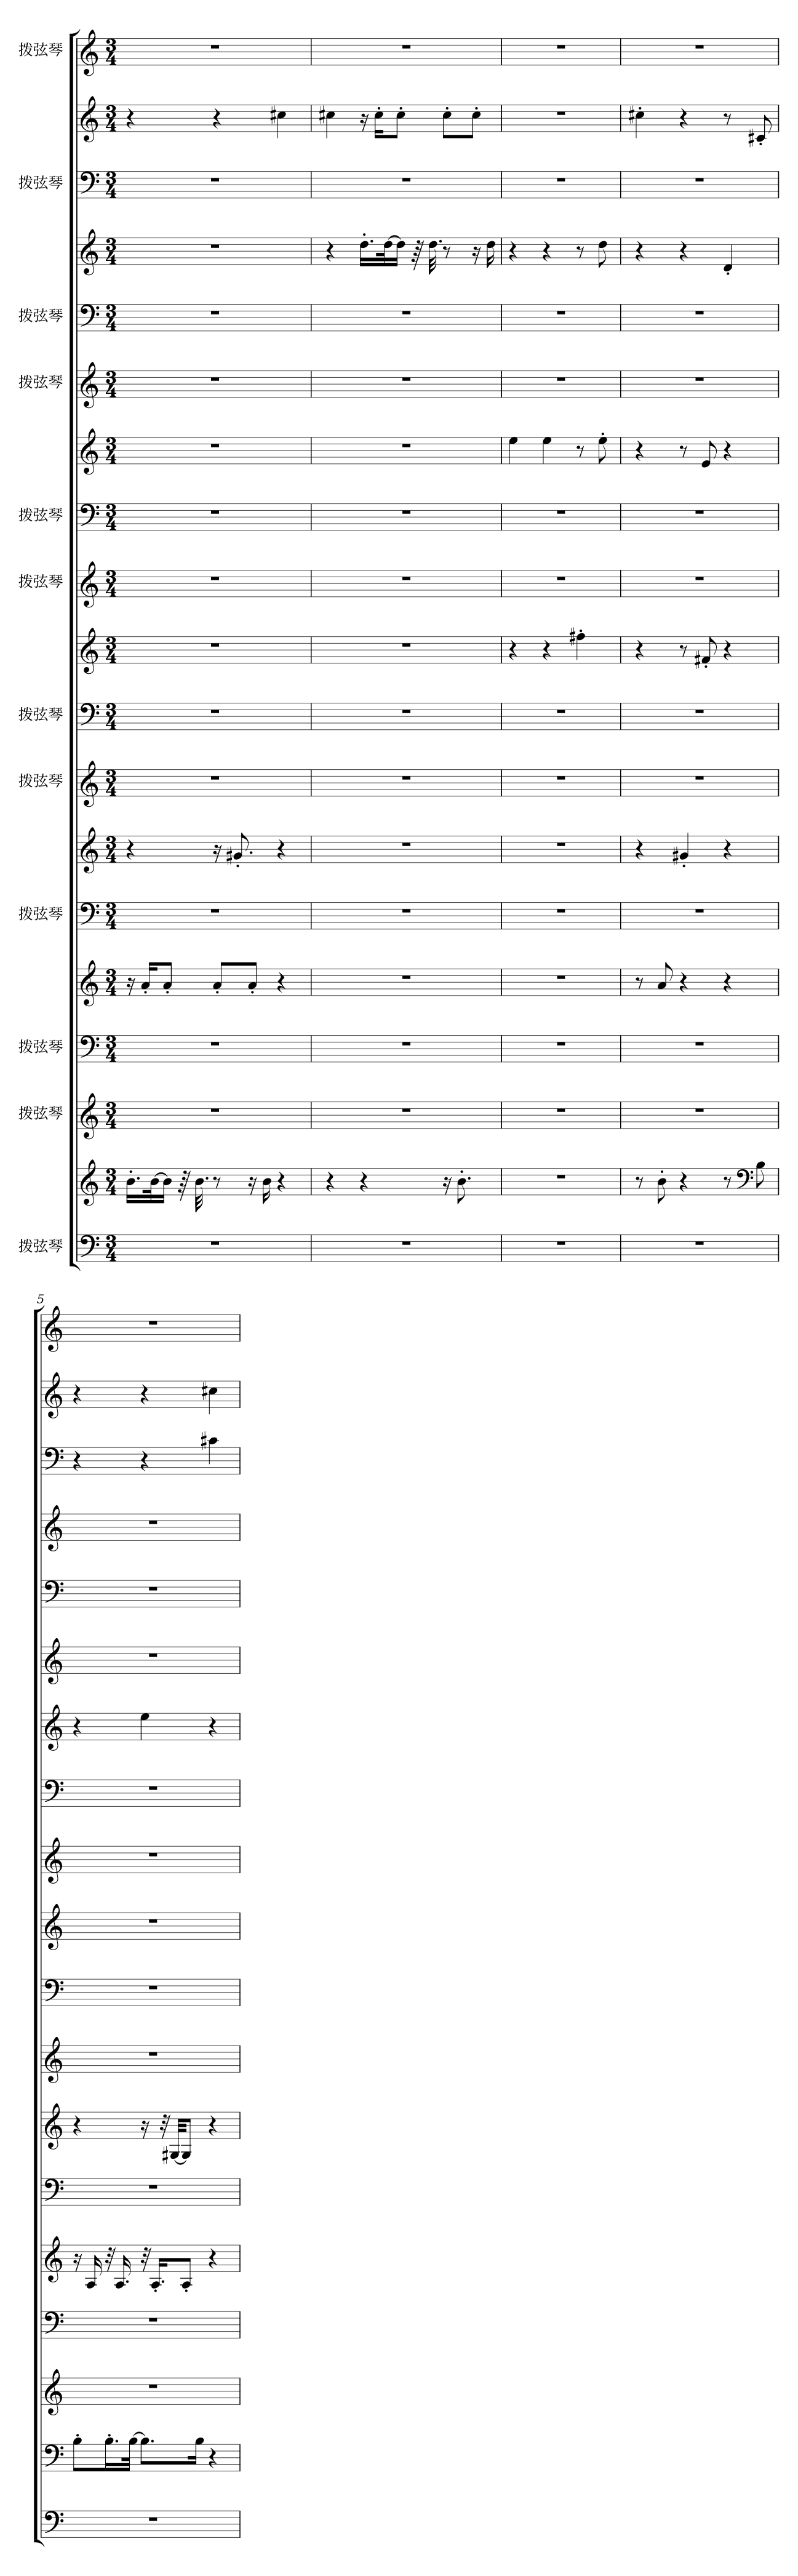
**kern	**kern	**kern	**kern	**kern	**kern	**kern	**kern	**kern	**kern	**kern	**kern	**kern	**kern	**kern	**kern	**kern	**kern	**kern
*part12	*part12	*part11	*part10	*part10	*part9	*part9	*part8	*part7	*part7	*part6	*part5	*part5	*part4	*part3	*part3	*part2	*part2	*part1
*staff19	*staff18	*staff17	*staff16	*staff15	*staff14	*staff13	*staff12	*staff11	*staff10	*staff9	*staff8	*staff7	*staff6	*staff5	*staff4	*staff3	*staff2	*staff1
*I"拨弦琴	*	*I"拨弦琴	*I"拨弦琴	*	*I"拨弦琴	*	*I"拨弦琴	*I"拨弦琴	*	*I"拨弦琴	*I"拨弦琴	*	*I"拨弦琴	*I"拨弦琴	*	*I"拨弦琴	*	*I"拨弦琴
*clefF4	*clefG2	*clefG2	*clefF4	*clefG2	*clefF4	*clefG2	*clefG2	*clefF4	*clefG2	*clefG2	*clefF4	*clefG2	*clefG2	*clefF4	*clefG2	*clefF4	*clefG2	*clefG2
*k[]	*k[]	*k[]	*k[]	*k[]	*k[]	*k[]	*k[]	*k[]	*k[]	*k[]	*k[]	*k[]	*k[]	*k[]	*k[]	*k[]	*k[]	*k[]
*M3/4	*M3/4	*M3/4	*M3/4	*M3/4	*M3/4	*M3/4	*M3/4	*M3/4	*M3/4	*M3/4	*M3/4	*M3/4	*M3/4	*M3/4	*M3/4	*M3/4	*M3/4	*M3/4
*MM129	*MM129	*MM129	*MM129	*MM129	*MM129	*MM129	*MM129	*MM129	*MM129	*MM129	*MM129	*MM129	*MM129	*MM129	*MM129	*MM129	*MM129	*MM129
=1	=1	=1	=1	=1	=1	=1	=1	=1	=1	=1	=1	=1	=1	=1	=1	=1	=1	=1
2.r	16.b'\LL	2.r	2.r	16r	2.r	4r	2.r	2.r	2.r	2.r	2.r	2.r	2.r	2.r	2.r	2.r	4r	2.r
.	.	.	.	16a'/KL	.	.	.	.	.	.	.	.	.	.	.	.	.	.
.	[32b\K	.	.	.	.	.	.	.	.	.	.	.	.	.	.	.	.	.
.	16b\JJ]	.	.	8a'/J	.	.	.	.	.	.	.	.	.	.	.	.	.	.
.	64r	.	.	.	.	.	.	.	.	.	.	.	.	.	.	.	.	.
.	32.b\	.	.	.	.	.	.	.	.	.	.	.	.	.	.	.	.	.
.	8r	.	.	8a'/L	.	16r	.	.	.	.	.	.	.	.	.	.	4r	.
.	.	.	.	.	.	8.g#X'/	.	.	.	.	.	.	.	.	.	.	.	.
.	16r	.	.	8a'/J	.	.	.	.	.	.	.	.	.	.	.	.	.	.
.	16b\	.	.	.	.	.	.	.	.	.	.	.	.	.	.	.	.	.
.	4r	.	.	4r	.	4r	.	.	.	.	.	.	.	.	.	.	4cc#X\	.
=2	=2	=2	=2	=2	=2	=2	=2	=2	=2	=2	=2	=2	=2	=2	=2	=2	=2	=2
2.r	4r	2.r	2.r	2.r	2.r	2.r	2.r	2.r	2.r	2.r	2.r	2.r	2.r	2.r	4r	2.r	4cc#X\	2.r
.	4r	.	.	.	.	.	.	.	.	.	.	.	.	.	16.dd'\LL	.	16r	.
.	.	.	.	.	.	.	.	.	.	.	.	.	.	.	.	.	16cc#'\KL	.
.	.	.	.	.	.	.	.	.	.	.	.	.	.	.	[32dd\K	.	.	.
.	.	.	.	.	.	.	.	.	.	.	.	.	.	.	16dd\JJ]	.	8cc#'\J	.
.	.	.	.	.	.	.	.	.	.	.	.	.	.	.	64r	.	.	.
.	.	.	.	.	.	.	.	.	.	.	.	.	.	.	32.dd\	.	.	.
.	16r	.	.	.	.	.	.	.	.	.	.	.	.	.	8r	.	8cc#'\L	.
.	8.b'\	.	.	.	.	.	.	.	.	.	.	.	.	.	.	.	.	.
.	.	.	.	.	.	.	.	.	.	.	.	.	.	.	16r	.	8cc#'\J	.
.	.	.	.	.	.	.	.	.	.	.	.	.	.	.	16dd\	.	.	.
=3	=3	=3	=3	=3	=3	=3	=3	=3	=3	=3	=3	=3	=3	=3	=3	=3	=3	=3
2.r	2.r	2.r	2.r	2.r	2.r	2.r	2.r	2.r	4r	2.r	2.r	4ee\	2.r	2.r	4r	2.r	2.r	2.r
.	.	.	.	.	.	.	.	.	4r	.	.	4ee\	.	.	4r	.	.	.
.	.	.	.	.	.	.	.	.	4ff#X'\	.	.	8r	.	.	8r	.	.	.
.	.	.	.	.	.	.	.	.	.	.	.	8ee'\	.	.	8dd\	.	.	.
=4	=4	=4	=4	=4	=4	=4	=4	=4	=4	=4	=4	=4	=4	=4	=4	=4	=4	=4
2.r	8r	2.r	2.r	8r	2.r	4r	2.r	2.r	4r	2.r	2.r	4r	2.r	2.r	4r	2.r	4cc#X'\	2.r
.	8b'\	.	.	8a/	.	.	.	.	.	.	.	.	.	.	.	.	.	.
.	4r	.	.	4r	.	4g#X'/	.	.	8r	.	.	8r	.	.	4r	.	4r	.
.	.	.	.	.	.	.	.	.	8f#X'/	.	.	8e/	.	.	.	.	.	.
.	8r	.	.	4r	.	4r	.	.	4r	.	.	4r	.	.	4d'/	.	8r	.
*	*clefF4	*	*	*	*	*	*	*	*	*	*	*	*	*	*	*	*	*
.	8B\	.	.	.	.	.	.	.	.	.	.	.	.	.	.	.	8c#X'/	.
!!LO:PB:g=z
=5	=5	=5	=5	=5	=5	=5	=5	=5	=5	=5	=5	=5	=5	=5	=5	=5	=5	=5
2.r	8B'\L	2.r	2.r	16r	2.r	4r	2.r	2.r	2.r	2.r	2.r	4r	2.r	2.r	2.r	4r	4r	2.r
.	.	.	.	16A/	.	.	.	.	.	.	.	.	.	.	.	.	.	.
.	16.B'\L	.	.	32r	.	.	.	.	.	.	.	.	.	.	.	.	.	.
.	.	.	.	16.A/	.	.	.	.	.	.	.	.	.	.	.	.	.	.
.	[32B\JJk	.	.	.	.	.	.	.	.	.	.	.	.	.	.	.	.	.
.	8.B\L]	.	.	32r	.	16r	.	.	.	.	.	4ee\	.	.	.	4r	4r	.
.	.	.	.	16.A'/KL	.	.	.	.	.	.	.	.	.	.	.	.	.	.
.	.	.	.	.	.	32r	.	.	.	.	.	.	.	.	.	.	.	.
.	.	.	.	.	.	[32G#X/KKL	.	.	.	.	.	.	.	.	.	.	.	.
.	.	.	.	8A'/J	.	8G#/J]	.	.	.	.	.	.	.	.	.	.	.	.
.	16B\Jk	.	.	.	.	.	.	.	.	.	.	.	.	.	.	.	.	.
.	4r	.	.	4r	.	4r	.	.	.	.	.	4r	.	.	.	4c#X\	4cc#X\	.
=	=	=	=	=	=	=	=	=	=	=	=	=	=	=	=	=	=	=
*-	*-	*-	*-	*-	*-	*-	*-	*-	*-	*-	*-	*-	*-	*-	*-	*-	*-	*-
